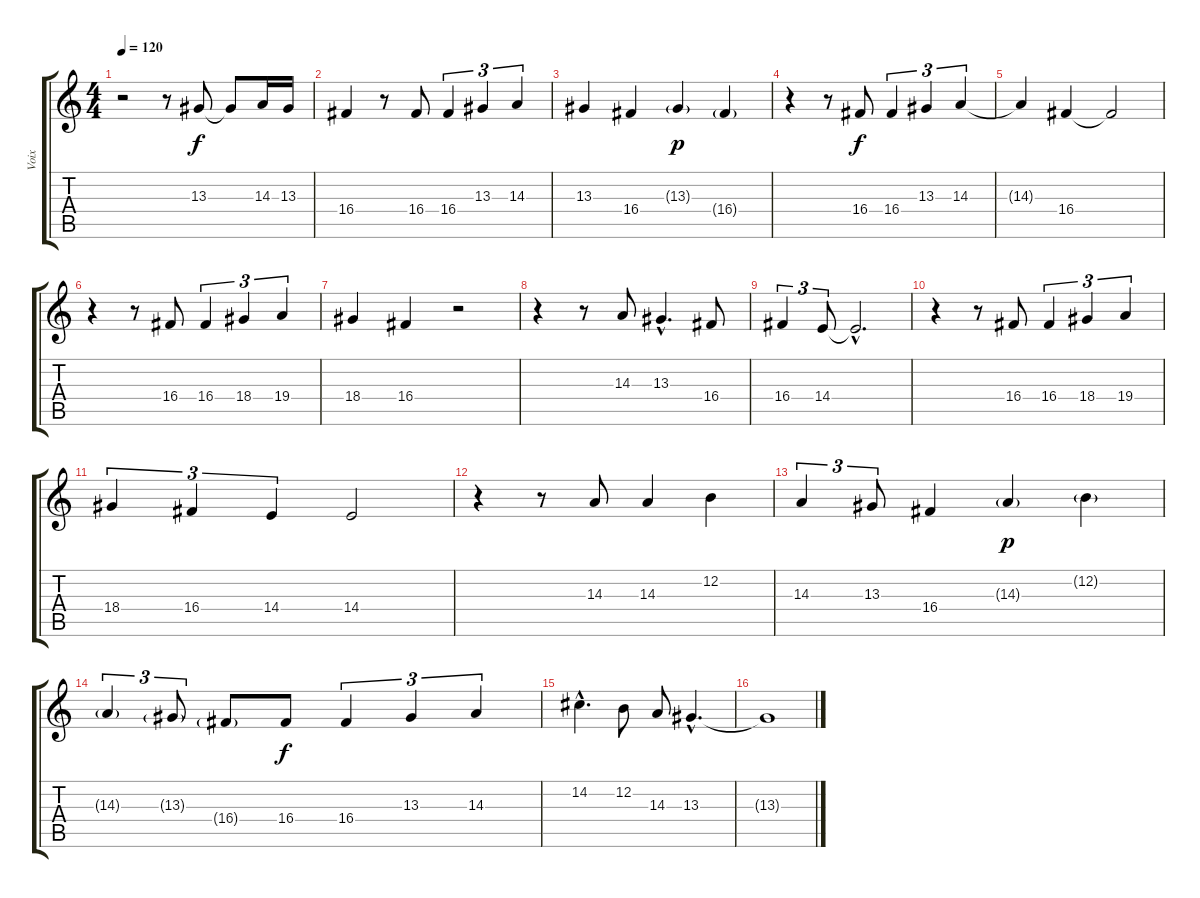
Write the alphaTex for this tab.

\track ("Voix" "Voix") {instrument electricpiano1}
\staff {score tabs}
\tuning (E4 B3 G3 D3 A2 E2) {hide}
\ts (4 4)
\tempo 120
\clef g2
\ks c
r.2{dy f} r.8 13.3.8 13.3{t}.8 14.3.16 13.3.16 |
16.4.4 r.8 16.4.8 16.4.4{tu (3 2)} 13.3.4{tu (3 2)} 14.3.4{tu (3 2)} |
13.3.4 16.4.4 13.3{g}.4{dy p} 16.4{g}.4 |
r.4 r.8 16.4.8{dy f} 16.4.4{tu (3 2)} 13.3.4{tu (3 2)} 14.3.4{tu (3 2)} |
14.3{t}.4 16.4.4 16.4{t}.2 |
r.4 r.8 16.4.8 16.4.4{tu (3 2)} 18.4.4{tu (3 2)} 19.4.4{tu (3 2)} |
18.4.4 16.4.4 r.2 |
r.4 r.8 14.3.8 13.3{hac}.4{d} 16.4.8 |
16.4.4{tu (3 2)} 14.4.8{tu (3 2)} 14.4{hac t}.2{d} |
r.4 r.8 16.4.8 16.4.4{tu (3 2)} 18.4.4{tu (3 2)} 19.4.4{tu (3 2)} |
18.4.4{tu (3 2)} 16.4.4{tu (3 2)} 14.4.4{tu (3 2)} 14.4.2 |
r.4 r.8 14.3.8 14.3.4 12.2.4 |
14.3.4{tu (3 2)} 13.3.8{tu (3 2)} 16.4.4 14.3{g}.4{dy p} 12.2{g}.4 |
14.3{g}.4{tu (3 2)} 13.3{g}.8{tu (3 2)} 16.4{g}.8 16.4.8{dy f} 16.4.4{tu (3 2)} 13.3.4{tu (3 2)} 14.3.4{tu (3 2)} |
14.2{hac}.4{d} 12.2.8 14.3.8 13.3{hac}.4{d} |
13.3{t}.1
